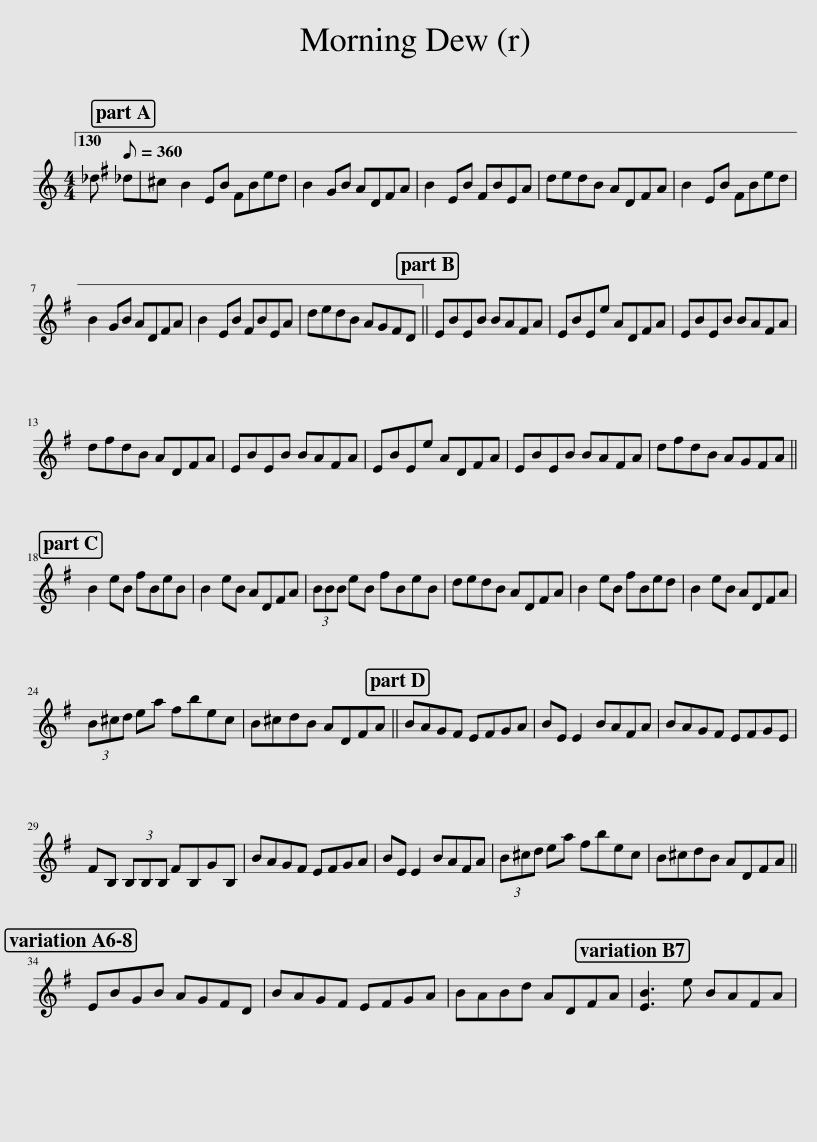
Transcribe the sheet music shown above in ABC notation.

X:1
L:1/8
M:4/4
I:linebreak $
K:C
V:1 treble
V:1
 _d[Q:1/8=360] _d^c | B2 EB ^FBed | B2 GB AD^FA | B2 EB ^FBEA | dedB AD^FA | %5
 B2 EB ^FBed |$ B2 GB AD^FA | B2 EB ^FBEA | dedB AG^FD || EBEB BA^FA | %10
 EBEe AD^FA | EBEB BA^FA |$ d^fdB AD^FA | EBEB BA^FA | EBEe AD^FA | %15
 EBEB BA^FA | d^fdB AG^FA ||$ B2 eB ^fBeB | B2 eB AD^FA | (3BBB eB ^fBeB | %20
 dedB AD^FA | B2 eB ^fBed | B2 eB AD^FA |$ (3B^cd ea ^fbec | B^cdB AD^FA || %25
 BAG^F EFGA | BE E2 BA^FA | BAG^F EFGE |$ ^FB, (3B,B,B, FB,GB, | BAG^F EFGA | %30
 BE E2 BA^FA | (3B^cd ea ^fbec | B^cdB AD^FA ||$ EBGB AG^FD | BAG^F EFGA | %35
 BABd AD^FA | [EB]3 e BA^FA | %37
